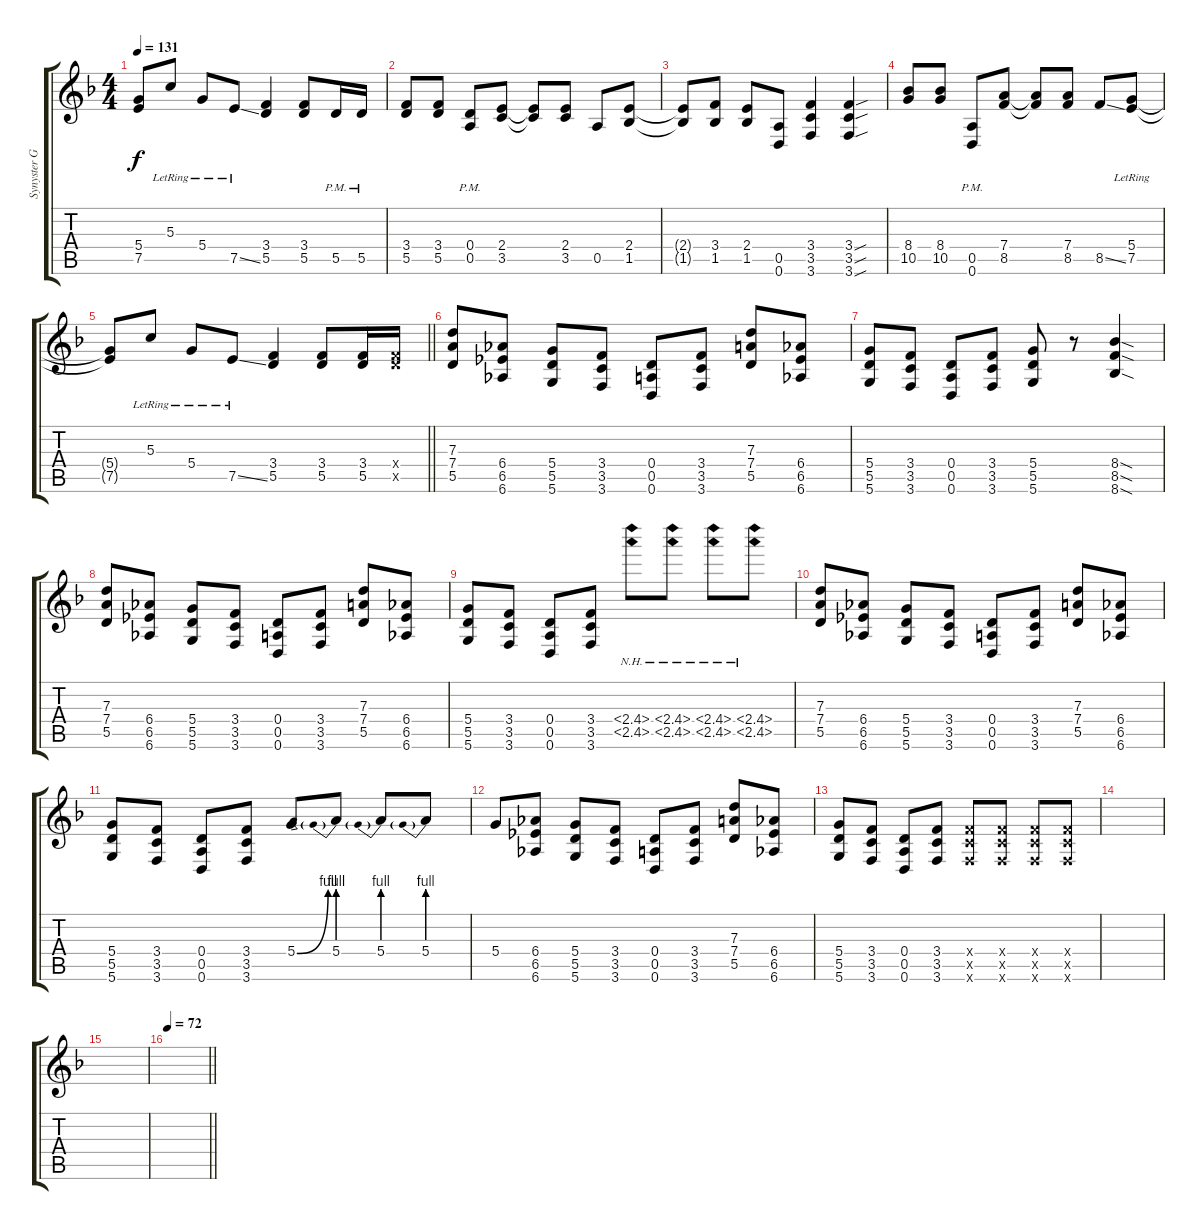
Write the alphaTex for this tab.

\track ("Synyster Gates" "Synyster G") {instrument distortionguitar}
\staff {score tabs}
\tuning (E4 B3 G3 D3 A2 D2) {hide}
\ts (4 4)
\tempo 131
\clef g2
\ks f
(5.4{t} 7.5{t}).8{dy f} 5.3{lr}.8 5.4{lr}.8 7.5{ss lr}.8 (3.4 5.5).4 (3.4 5.5).8 5.5{pm}.16 5.5{pm}.16 |
(3.4 5.5).8 (3.4 5.5).8 (0.4{pm} 0.5{pm}).8 (2.4 3.5).8 (2.4{t} 3.5{t}).8 (2.4 3.5).8 0.5.8 (2.4 1.5).8 |
(2.4{t} 1.5{t}).8 (3.4 1.5).8 (2.4 1.5).8 (0.5 0.6).8 (3.4 3.5 3.6).4 (3.4{sou} 3.5{sou} 3.6{sou}).4 |
(8.4 10.5).8 (8.4 10.5).8 (0.5{pm} 0.6{pm}).8 (7.4 8.5).8 (7.4{t} 8.5{t}).8 (7.4 8.5).8 8.5{ss}.8 (5.4{lr} 7.5{lr}).8 |
\barLineRight lightlight
(5.4{t} 7.5{t}).8 5.3{lr}.8 5.4{lr}.8 7.5{ss lr}.8 (3.4 5.5).4 (3.4 5.5).8 (3.4 5.5).16 (3.4{x} 5.5{x}).16 |
(7.3 7.4 5.5).8 (6.4 6.5 6.6).8 (5.4 5.5 5.6).8 (3.4 3.5 3.6).8 (0.4 0.5 0.6).8 (3.4 3.5 3.6).8 (7.3 7.4 5.5).8 (6.4 6.5 6.6).8 |
(5.4 5.5 5.6).8 (3.4 3.5 3.6).8 (0.4 0.5 0.6).8 (3.4 3.5 3.6).8 (5.4 5.5 5.6).8 r.8 (8.4{sod} 8.5{sod} 8.6{sod}).4 |
(7.3 7.4 5.5).8 (6.4 6.5 6.6).8 (5.4 5.5 5.6).8 (3.4 3.5 3.6).8 (0.4 0.5 0.6).8 (3.4 3.5 3.6).8 (7.3 7.4 5.5).8 (6.4 6.5 6.6).8 |
(5.4 5.5 5.6).8 (3.4 3.5 3.6).8 (0.4 0.5 0.6).8 (3.4 3.5 3.6).8 (2.4{nh} 2.5{nh}).8 (2.4{nh} 2.5{nh}).8 (2.4{nh} 2.5{nh}).8 (2.4{nh} 2.5{nh}).8 |
(7.3 7.4 5.5).8 (6.4 6.5 6.6).8 (5.4 5.5 5.6).8 (3.4 3.5 3.6).8 (0.4 0.5 0.6).8 (3.4 3.5 3.6).8 (7.3 7.4 5.5).8 (6.4 6.5 6.6).8 |
(5.4 5.5 5.6).8 (3.4 3.5 3.6).8 (0.4 0.5 0.6).8 (3.4 3.5 3.6).8 5.4{be (bend 0 0 60 4)}.8 5.4{be (prebend 0 4 60 4)}.8 5.4{be (prebend 0 4 60 4)}.8 5.4{be (prebend 0 4 60 4)}.8 |
5.4.8 (6.4 6.5 6.6).8 (5.4 5.5 5.6).8 (3.4 3.5 3.6).8 (0.4 0.5 0.6).8 (3.4 3.5 3.6).8 (7.3 7.4 5.5).8 (6.4 6.5 6.6).8 |
(5.4 5.5 5.6).8 (3.4 3.5 3.6).8 (0.4 0.5 0.6).8 (3.4 3.5 3.6).8 (3.4{x} 3.5{x} 3.6{x}).8 (3.4{x} 3.5{x} 3.6{x}).8 (3.4{x} 3.5{x} 3.6{x}).8 (3.4{x} 3.5{x} 3.6{x}).8 |
|
|
\tempo 72
\barLineRight lightlight
